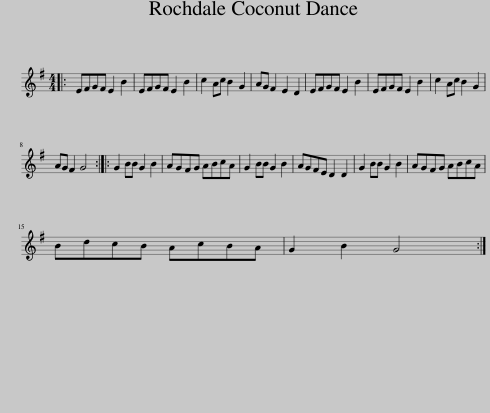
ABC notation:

X:1
L:1/8
M:4/4
I:linebreak $
K:G
V:1 treble
V:1
|: EFGF E2 B2 | EFGF E2 B2 | c2 Ac B2 G2 | AG F2 E2 D2 | EFGF E2 B2 | %5
 EFGF E2 B2 | c2 Ac B2 G2 |$ AG F2 G4 :: G2 BB G2 B2 | AGFG ABcA | %10
 G2 BB G2 B2 | AGFE D2 D2 | G2 BB G2 B2 | AGFG ABcA |$ BdcB AcBA | %15
 G2 B2 G4 :| %16
